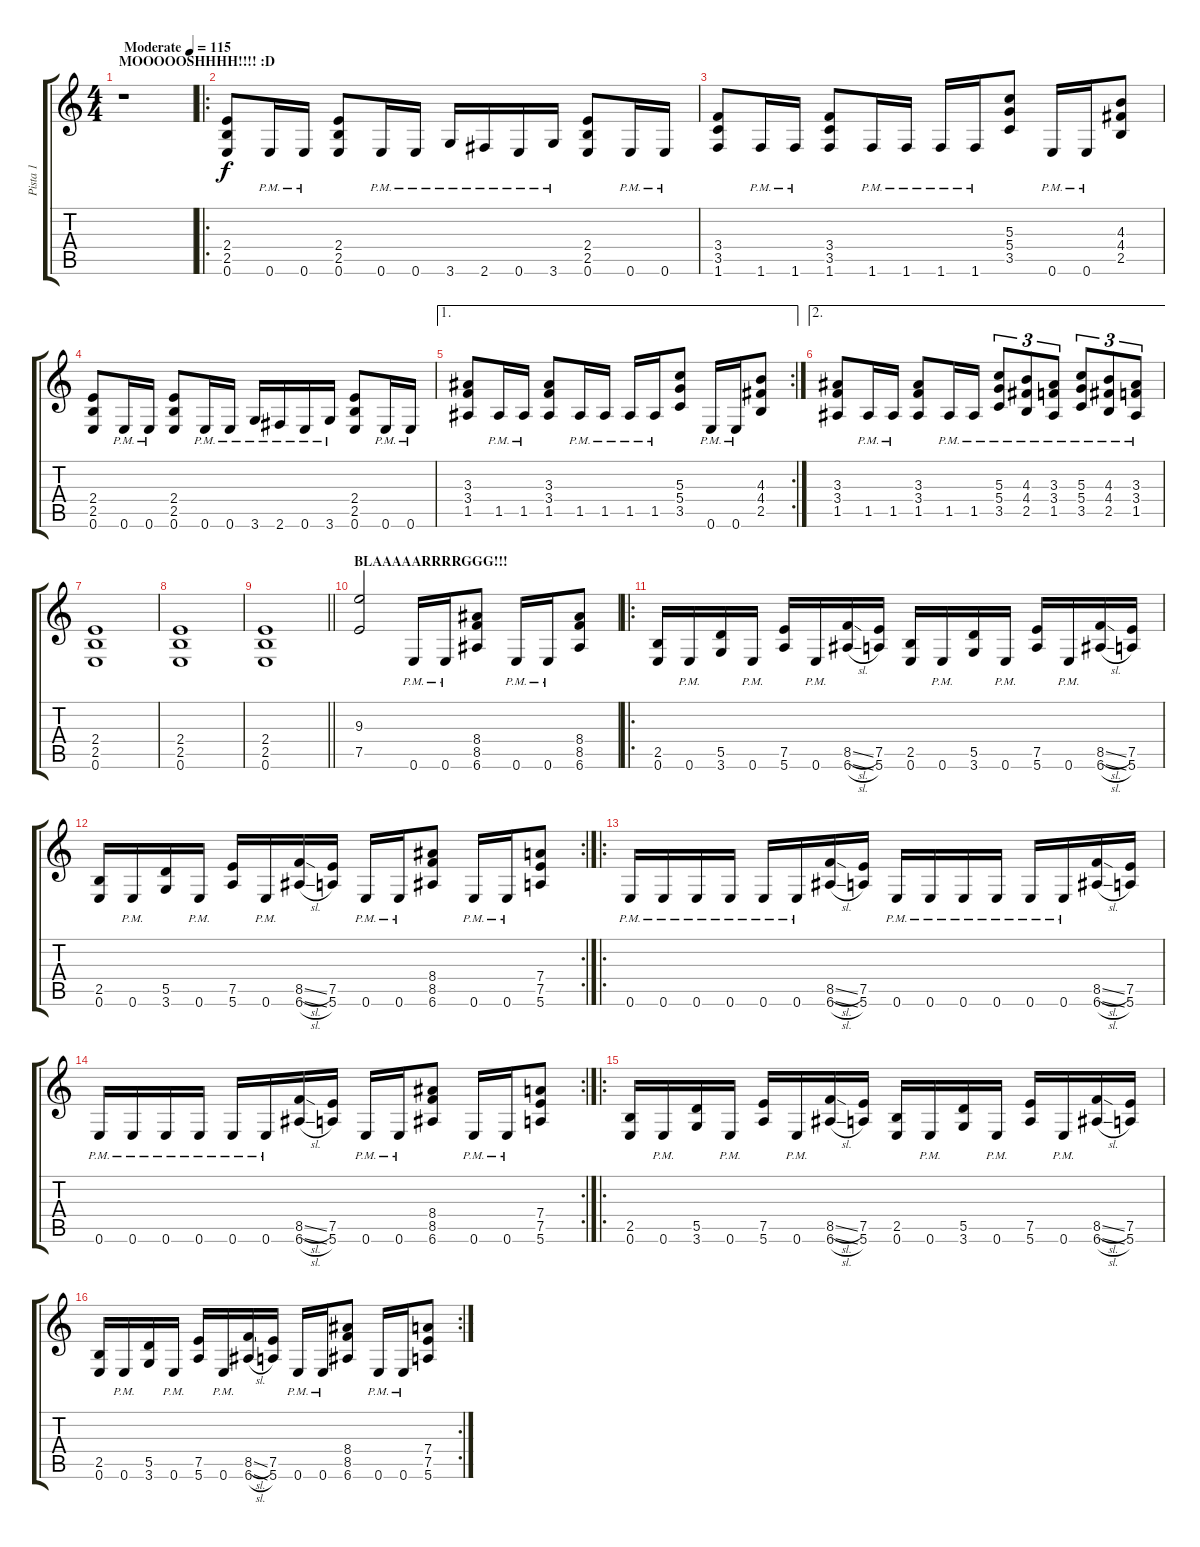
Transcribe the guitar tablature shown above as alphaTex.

\track ("Pista 1" "Pista 1") {instrument overdrivenguitar}
\staff {score tabs}
\tuning (E4 B3 G3 D3 A2 E2) {hide}
\ts (4 4)
\section ("" "MOOOOOSHHHH!!!! :D")
\tempo (115 "Moderate")
\clef g2
\ks c
r.1{dy f instrument overdrivenguitar} |
\ro
(2.4 2.5 0.6).8 0.6{pm}.16 0.6{pm}.16 (2.4 2.5 0.6).8 0.6{pm}.16 0.6{pm}.16 3.6{pm}.16 2.6{pm}.16 0.6{pm}.16 3.6{pm}.16 (2.4 2.5 0.6).8 0.6{pm}.16 0.6{pm}.16 |
(3.4 3.5 1.6).8 1.6{pm}.16 1.6{pm}.16 (3.4 3.5 1.6).8 1.6{pm}.16 1.6{pm}.16 1.6{pm}.16 1.6{pm}.16 (5.3 5.4 3.5).8 0.6{pm}.16 0.6{pm}.16 (4.3 4.4 2.5).8 |
(2.4 2.5 0.6).8 0.6{pm}.16 0.6{pm}.16 (2.4 2.5 0.6).8 0.6{pm}.16 0.6{pm}.16 3.6{pm}.16 2.6{pm}.16 0.6{pm}.16 3.6{pm}.16 (2.4 2.5 0.6).8 0.6{pm}.16 0.6{pm}.16 |
\ae 1
\rc 2
(3.3 3.4 1.5).8 1.5{pm}.16 1.5{pm}.16 (3.3 3.4 1.5).8 1.5{pm}.16 1.5{pm}.16 1.5{pm}.16 1.5{pm}.16 (5.3 5.4 3.5).8 0.6{pm}.16 0.6{pm}.16 (4.3 4.4 2.5).8 |
\ae 2
(3.3 3.4 1.5).8 1.5{pm}.16 1.5{pm}.16 (3.3 3.4 1.5).8 1.5{pm}.16 1.5{pm}.16 (5.3{pm} 5.4{pm} 3.5{pm}).8{tu (3 2)} (4.3{pm} 4.4{pm} 2.5{pm}).8{tu (3 2)} (3.3{pm} 3.4{pm} 1.5{pm}).8{tu (3 2)} (5.3{pm} 5.4{pm} 3.5{pm}).8{tu (3 2)} (4.3{pm} 4.4{pm} 2.5{pm}).8{tu (3 2)} (3.3{pm} 3.4{pm} 1.5{pm}).8{tu (3 2)} |
(2.4 2.5 0.6).1 |
(2.4 2.5 0.6).1 |
\barLineRight lightlight
(2.4 2.5 0.6).1 |
\section ("" "BLAAAAARRRRGGG!!!")
(9.3 7.5).2 0.6{pm}.16 0.6{pm}.16 (8.4 8.5 6.6).8 0.6{pm}.16 0.6{pm}.16 (8.4 8.5 6.6).8 |
\ro
(2.5 0.6).16 0.6{pm}.16 (5.5 3.6).16 0.6{pm}.16 (7.5 5.6).16 0.6{pm}.16 (8.5{sl} 6.6{sl}).16 (7.5 5.6).16 (2.5 0.6).16 0.6{pm}.16 (5.5 3.6).16 0.6{pm}.16 (7.5 5.6).16 0.6{pm}.16 (8.5{sl} 6.6{sl}).16 (7.5 5.6).16 |
\rc 2
(2.5 0.6).16 0.6{pm}.16 (5.5 3.6).16 0.6{pm}.16 (7.5 5.6).16 0.6{pm}.16 (8.5{sl} 6.6{sl}).16 (7.5 5.6).16 0.6{pm}.16 0.6{pm}.16 (8.4 8.5 6.6).8 0.6{pm}.16 0.6{pm}.16 (7.4 7.5 5.6).8 |
\ro
0.6{pm}.16 0.6{pm}.16 0.6{pm}.16 0.6{pm}.16 0.6{pm}.16 0.6{pm}.16 (8.5{sl} 6.6{sl}).16 (7.5 5.6).16 0.6{pm}.16 0.6{pm}.16 0.6{pm}.16 0.6{pm}.16 0.6{pm}.16 0.6{pm}.16 (8.5{sl} 6.6{sl}).16 (7.5 5.6).16 |
\rc 2
0.6{pm}.16 0.6{pm}.16 0.6{pm}.16 0.6{pm}.16 0.6{pm}.16 0.6{pm}.16 (8.5{sl} 6.6{sl}).16 (7.5 5.6).16 0.6{pm}.16 0.6{pm}.16 (8.4 8.5 6.6).8 0.6{pm}.16 0.6{pm}.16 (7.4 7.5 5.6).8 |
\ro
(2.5 0.6).16 0.6{pm}.16 (5.5 3.6).16 0.6{pm}.16 (7.5 5.6).16 0.6{pm}.16 (8.5{sl} 6.6{sl}).16 (7.5 5.6).16 (2.5 0.6).16 0.6{pm}.16 (5.5 3.6).16 0.6{pm}.16 (7.5 5.6).16 0.6{pm}.16 (8.5{sl} 6.6{sl}).16 (7.5 5.6).16 |
\rc 2
(2.5 0.6).16 0.6{pm}.16 (5.5 3.6).16 0.6{pm}.16 (7.5 5.6).16 0.6{pm}.16 (8.5{sl} 6.6{sl}).16 (7.5 5.6).16 0.6{pm}.16 0.6{pm}.16 (8.4 8.5 6.6).8 0.6{pm}.16 0.6{pm}.16 (7.4 7.5 5.6).8
